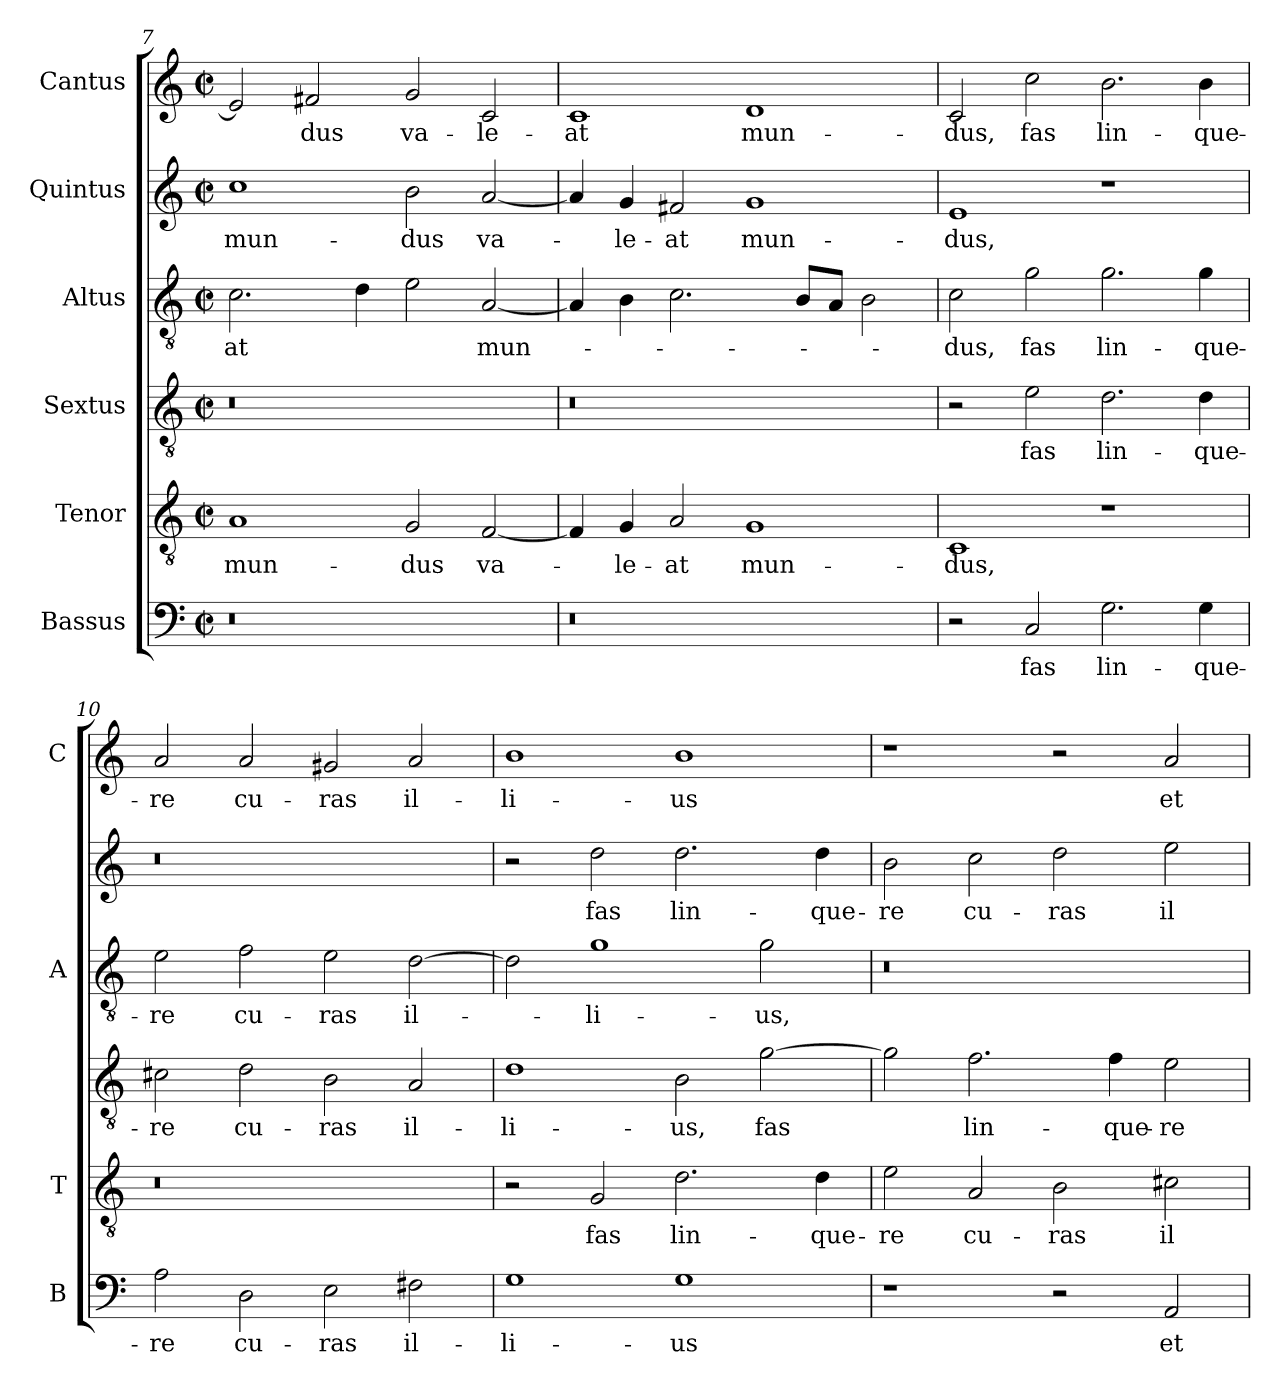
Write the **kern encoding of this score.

**kern	**text	**kern	**text	**kern	**text	**kern	**text	**kern	**text	**kern	**text
*part6	*part6	*part5	*part5	*part4	*part4	*part3	*part3	*part2	*part2	*part1	*part1
*staff6	*staff6	*staff5	*staff5	*staff4	*staff4	*staff3	*staff3	*staff2	*staff2	*staff1	*staff1
*I"Bassus	*	*I"Tenor	*	*I"Sextus	*	*I"Altus	*	*I"Quintus	*	*I"Cantus	*
*I'B	*	*I'T	*	*	*	*I'A	*	*	*	*I'C	*
*clefF4	*	*clefGv2	*	*clefGv2	*	*clefGv2	*	*clefG2	*	*clefG2	*
*k[]	*	*k[]	*	*k[]	*	*k[]	*	*k[]	*	*k[]	*
*C:	*	*C:	*	*C:	*	*C:	*	*C:	*	*C:	*
*M2/2	*	*M2/2	*	*M2/2	*	*M2/2	*	*M2/2	*	*M2/2	*
*met(c|)	*	*met(c|)	*	*met(c|)	*	*met(c|)	*	*met(c|)	*	*met(c|)	*
=7	=7	=7	=7	=7	=7	=7	=7	=7	=7	=7	=7
0r	.	1A	-mun-	0r	.	2.c\	-at	1cc	-mun-	2e/]	.
.	.	.	.	.	.	.	.	.	.	2f#X/	-dus
.	.	.	.	.	.	4d\	.	.	.	.	.
.	.	2G/	-dus	.	.	2e\	.	2b\	-dus	2g/	va-
.	.	[2F/	va-	.	.	[2A/	mun-	[2a/	va-	2c/	-le-
!!LO:PB:g=z
=8	=8	=8	=8	=8	=8	=8	=8	=8	=8	=8	=8
0r	.	4F/]	.	0r	.	4A/]	.	4a/]	.	1c	-at
.	.	4G/	-le-	.	.	4B\	.	4g/	-le-	.	.
.	.	2A/	-at	.	.	2.c\	.	2f#X/	-at	.	.
.	.	1G	mun-	.	.	.	.	1g	mun-	1d	mun-
.	.	.	.	.	.	8B/L	.	.	.	.	.
.	.	.	.	.	.	8A/J	.	.	.	.	.
.	.	.	.	.	.	2B\	.	.	.	.	.
=9	=9	=9	=9	=9	=9	=9	=9	=9	=9	=9	=9
2r	.	1C	-dus,	2r	.	2c\	-dus,	1e	-dus,	2c/	-dus,
2C/	fas	.	.	2e\	fas	2g\	fas	.	.	2cc\	fas
2.G\	lin-	1r	.	2.d\	lin-	2.g\	lin-	1r	.	2.b\	lin-
4G\	-que-	.	.	4d\	-que-	4g\	-que-	.	.	4b\	-que-
=10	=10	=10	=10	=10	=10	=10	=10	=10	=10	=10	=10
2A\	-re	0r	.	2c#X\	-re	2e\	-re	0r	.	2a/	-re
2D\	cu-	.	.	2d\	cu-	2f\	cu-	.	.	2a/	cu-
2E\	-ras	.	.	2B\	-ras	2e\	-ras	.	.	2g#X/	-ras
2F#X\	il-	.	.	2A/	il-	[2d\	il-	.	.	2a/	il-
=11	=11	=11	=11	=11	=11	=11	=11	=11	=11	=11	=11
1G	-li-	2r	.	1d	-li-	2d\]	.	2r	.	1b	-li-
.	.	2G/	fas	.	.	1g	-li-	2dd\	fas	.	.
1G	-us	2.d\	lin-	2B\	-us,	.	.	2.dd\	lin-	1b	-us
.	.	.	.	[2g\	fas	2g\	-us,	.	.	.	.
.	.	4d\	-que-	.	.	.	.	4dd\	-que-	.	.
!!LO:LB:g=z
=12	=12	=12	=12	=12	=12	=12	=12	=12	=12	=12	=12
1r	.	2e\	-re	2g\]	.	0r	.	2b\	-re	1r	.
.	.	2A/	cu-	2.f\	lin-	.	.	2cc\	cu-	.	.
2r	.	2B\	-ras	.	.	.	.	2dd\	-ras	2r	.
.	.	.	.	4f\	-que-	.	.	.	.	.	.
2AA/	et	2c#X\	il-	2e\	-re	.	.	2ee\	il-	2a/	et
=	=	=	=	=	=	=	=	=	=	=	=
*-	*-	*-	*-	*-	*-	*-	*-	*-	*-	*-	*-
